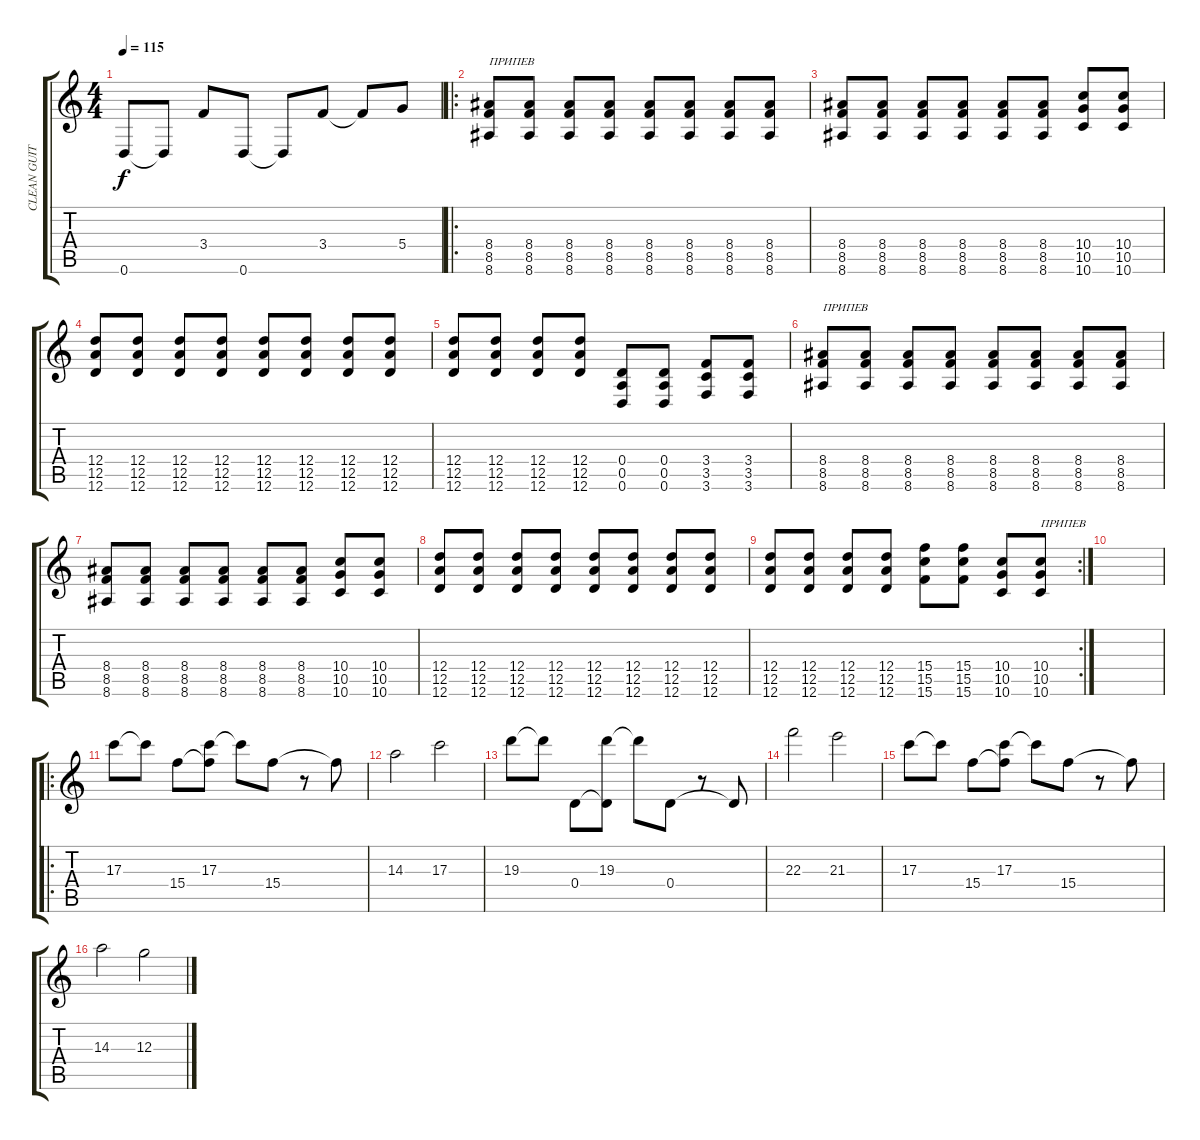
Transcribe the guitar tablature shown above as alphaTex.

\track ("CLEAN GUITAR" "CLEAN GUIT") {instrument electricguitarclean}
\staff {score tabs}
\tuning (E4 B3 G3 D3 A2 D2) {hide}
\ts (4 4)
\tempo 115
\clef g2
\ks c
0.6.8{dy f} 0.6{t}.8 3.4.8 0.6.8 0.6{t}.8 3.4.8 3.4{t}.8 5.4.8 |
\ro
(8.4 8.5 8.6).8{txt "ПРИПЕВ"} (8.4 8.5 8.6).8 (8.4 8.5 8.6).8 (8.4 8.5 8.6).8 (8.4 8.5 8.6).8 (8.4 8.5 8.6).8 (8.4 8.5 8.6).8 (8.4 8.5 8.6).8 |
(8.4 8.5 8.6).8 (8.4 8.5 8.6).8 (8.4 8.5 8.6).8 (8.4 8.5 8.6).8 (8.4 8.5 8.6).8 (8.4 8.5 8.6).8 (10.4 10.5 10.6).8 (10.4 10.5 10.6).8 |
(12.4 12.5 12.6).8 (12.4 12.5 12.6).8 (12.4 12.5 12.6).8 (12.4 12.5 12.6).8 (12.4 12.5 12.6).8 (12.4 12.5 12.6).8 (12.4 12.5 12.6).8 (12.4 12.5 12.6).8 |
(12.4 12.5 12.6).8 (12.4 12.5 12.6).8 (12.4 12.5 12.6).8 (12.4 12.5 12.6).8 (0.4 0.5 0.6).8 (0.4 0.5 0.6).8 (3.4 3.5 3.6).8 (3.4 3.5 3.6).8 |
(8.4 8.5 8.6).8{txt "ПРИПЕВ"} (8.4 8.5 8.6).8 (8.4 8.5 8.6).8 (8.4 8.5 8.6).8 (8.4 8.5 8.6).8 (8.4 8.5 8.6).8 (8.4 8.5 8.6).8 (8.4 8.5 8.6).8 |
(8.4 8.5 8.6).8 (8.4 8.5 8.6).8 (8.4 8.5 8.6).8 (8.4 8.5 8.6).8 (8.4 8.5 8.6).8 (8.4 8.5 8.6).8 (10.4 10.5 10.6).8 (10.4 10.5 10.6).8 |
(12.4 12.5 12.6).8 (12.4 12.5 12.6).8 (12.4 12.5 12.6).8 (12.4 12.5 12.6).8 (12.4 12.5 12.6).8 (12.4 12.5 12.6).8 (12.4 12.5 12.6).8 (12.4 12.5 12.6).8 |
\rc 2
(12.4 12.5 12.6).8 (12.4 12.5 12.6).8 (12.4 12.5 12.6).8 (12.4 12.5 12.6).8 (15.4 15.5 15.6).8 (15.4 15.5 15.6).8 (10.4 10.5 10.6).8 (10.4 10.5 10.6).8{txt "ПРИПЕВ"} |
|
\ro
17.3.8 17.3{t}.8 15.4.8 (17.3 15.4{t}).8 17.3{t}.8 15.4.8 r.8 15.4{t}.8 |
14.3.2 17.3.2 |
19.3.8 19.3{t}.8 0.4.8 (19.3 0.4{t}).8 19.3{t}.8 0.4.8 r.8 0.4{t}.8 |
22.3.2 21.3.2 |
17.3.8 17.3{t}.8 15.4.8 (17.3 15.4{t}).8 17.3{t}.8 15.4.8 r.8 15.4{t}.8 |
14.3.2 12.3.2
